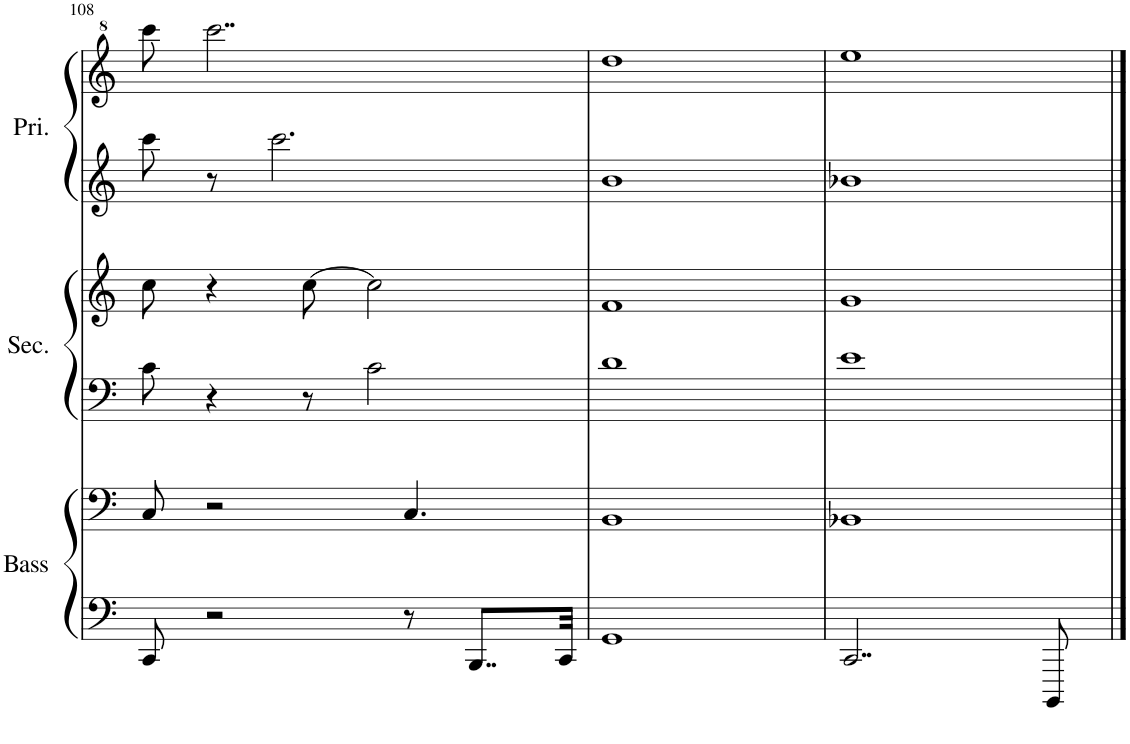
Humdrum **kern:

**kern	**kern	**kern	**kern	**kern	**kern
*part3	*part3	*part2	*part2	*part1	*part1
*staff6	*staff5	*staff4	*staff3	*staff2	*staff1
*I"Bass	*	*I"Secondo	*	*I"Primo	*
*I'Bass	*	*I'Sec.	*	*I'Pri.	*
!!LO:PB:g=z
*clefF4	*clefF4	*clefF4	*clefG2	*clefG2	*clefG^2
*k[]	*k[]	*k[]	*k[]	*k[]	*k[]
*M4/4	*M4/4	*M4/4	*M4/4	*M4/4	*M4/4
=108	=108	=108	=108	=108	=108
8CC/	8C/	8c\	8cc\	8ccc\	8cccc\
2r	2r	4r	4r	8r	2..cccc\
.	.	.	.	2.ccc\	.
.	.	8r	[8cc\	.	.
.	.	2c\	2cc\]	.	.
8r	4.C/	.	.	.	.
8..BBB/L	.	.	.	.	.
32CC/Jkk	.	.	.	.	.
=109	=109	=109	=109	=109	=109
1GG	1BB	1d	1f	1b	1ddd
=110	=110	=110	=110	=110	=110
2..CC/	1BB-X	1e	1g	1b-X	1eee
8BBBB/	.	.	.	.	.
==	==	==	==	==	==
*-	*-	*-	*-	*-	*-
